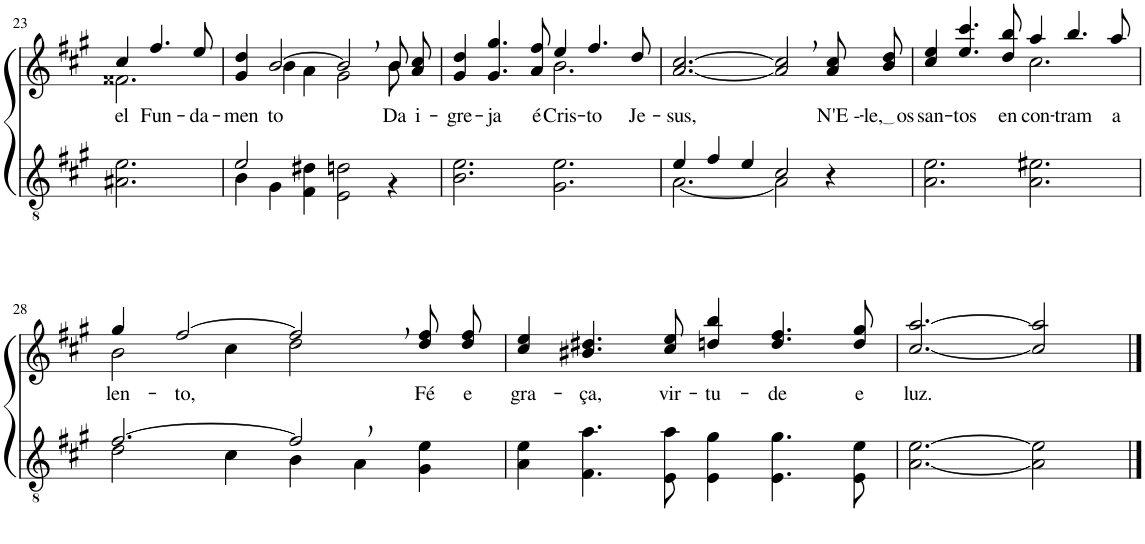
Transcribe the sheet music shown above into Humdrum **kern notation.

**kern	**kern	**text
*part2	*part1	*part1
*staff2	*staff1	*staff1
*I"Parte III e IV	*I"Parte I e II	*
!!LO:PB:g=z
*clefGv2	*clefG2	*
*Trd5c9	*Trd5c9	*
*k[f#c#g#]	*k[f#c#g#]	*
*M6/4	*M6/4	*
=23	=23	=23
*	*^	*
!	!	!	!LO:LY:b
2.A#X\ 2.e\	4cc#/	2.f##X\	el
!	!	!	!LO:LY:b
.	4.ff#/	.	Fun-
!	!	!	!LO:LY:b
.	8ee/	.	-da-
=24	=24	=24	=24
*^	*	*	*
!	!	!	!	!LO:LY:b
2e/	4B\	4g#/ 4dd/	4ryy	-men-
!	!	!	!	!LO:LY:b
.	4G#\	[2b/	4b\	-to
1ryy	4F#\ 4d#X\	.	4a\	.
.	2E\ 2dn\	2b,/]	2g#\	.
!	!	!	!	!LO:LY:b
.	4r	8b\L	8b\	Da
!	!	!	!	!LO:LY:b
.	.	8a\ 8cc#\J	8ryy	i-
*v	*v	*	*	*
=25	=25	=25	=25
!	!	!	!LO:LY:b
2.B\ 2.e\	4g#/ 4dd/	2.ryy	-gre-
!	!	!	!LO:LY:b
.	4.g#/ 4.gg#/	.	-ja
!	!	!	!LO:LY:b
.	8a/ 8ff#/	.	é
!	!	!	!LO:LY:b
2.G#\ 2.e\	4ee/	2.b\	Cris-
!	!	!	!LO:LY:b
.	4.ff#/	.	-to
!	!	!	!LO:LY:b
.	8dd/	.	Je-
*	*v	*v	*
=26	=26	=26
*^	*	*
!	!	!	!LO:LY:b
4e/	[2.A\	[2.a/ [2.cc#/	-sus,
4f#/	.	.	.
4e/	.	.	.
2c#/	2A\]	2a/], 2cc#/],	.
!	!	!	!LO:LY:b
4r	4ryy	8a\ 8cc#\L	N'E --
!	!	!	!LO:LY:b
.	.	8b\ 8dd\J	le, os
*v	*v	*	*
=27	=27	=27
!	!	!LO:LY:b
*	*^	*
2.A\ 2.e\	4cc#/ 4ee/	2.ryy	san-
!	!	!	!LO:LY:b
.	4.ee/ 4.ccc#/	.	-tos
!	!	!	!LO:LY:b
.	8dd/ 8bb/	.	en-
!	!	!	!LO:LY:b
2.A\ 2.e#X\	4aa/	2.cc#\	-con-
!	!	!	!LO:LY:b
.	4.bb/	.	-tram
!	!	!	!LO:LY:b
.	8aa/	.	a-
!!LO:LB:g=z	!!
=28	=28	=28	=28
*^	*	*	*
!	!	!	!	!LO:LY:b
[2.f#/	2d\	4gg#/	2b\	-len-
!	!	!	!	!LO:LY:b
.	.	[2ff#/	.	-to,
.	4c#\	.	4cc#\	.
2f#,/]	4B\	2ff#,/]	2dd\	.
.	4A\	.	.	.
!	!	!	!	!LO:LY:b
4ryy	4G#\ 4e\	8dd\ 8ff#\L	4ryy	Fé
!	!	!	!	!LO:LY:b
.	.	8dd\ 8ff#\J	.	e
*v	*v	*	*	*
*	*v	*v	*
=29	=29	=29
!	!	!LO:LY:b
4A\ 4e\	4cc#/ 4ee/	gra-
!	!	!LO:LY:b
4.F#\ 4.a\	4.b#X/ 4.dd#X/	-ça,
!	!	!LO:LY:b
8E\ 8a\	8cc#/ 8ee/	vir-
!	!	!LO:LY:b
4E\ 4g#\	4ddn/ 4bb/	-tu-
!	!	!LO:LY:b
4.E\ 4.g#\	4.dd/ 4.ff#/	-de
!	!	!LO:LY:b
8E\ 8e\	8dd/ 8gg#/	e
=30	=30	=30
!	!	!LO:LY:b
[2.A\ [2.e\	[2.cc#/ [2.aa/	luz.
2A\] 2e\]	2cc#/] 2aa/]	.
==	==	==
*-	*-	*-
